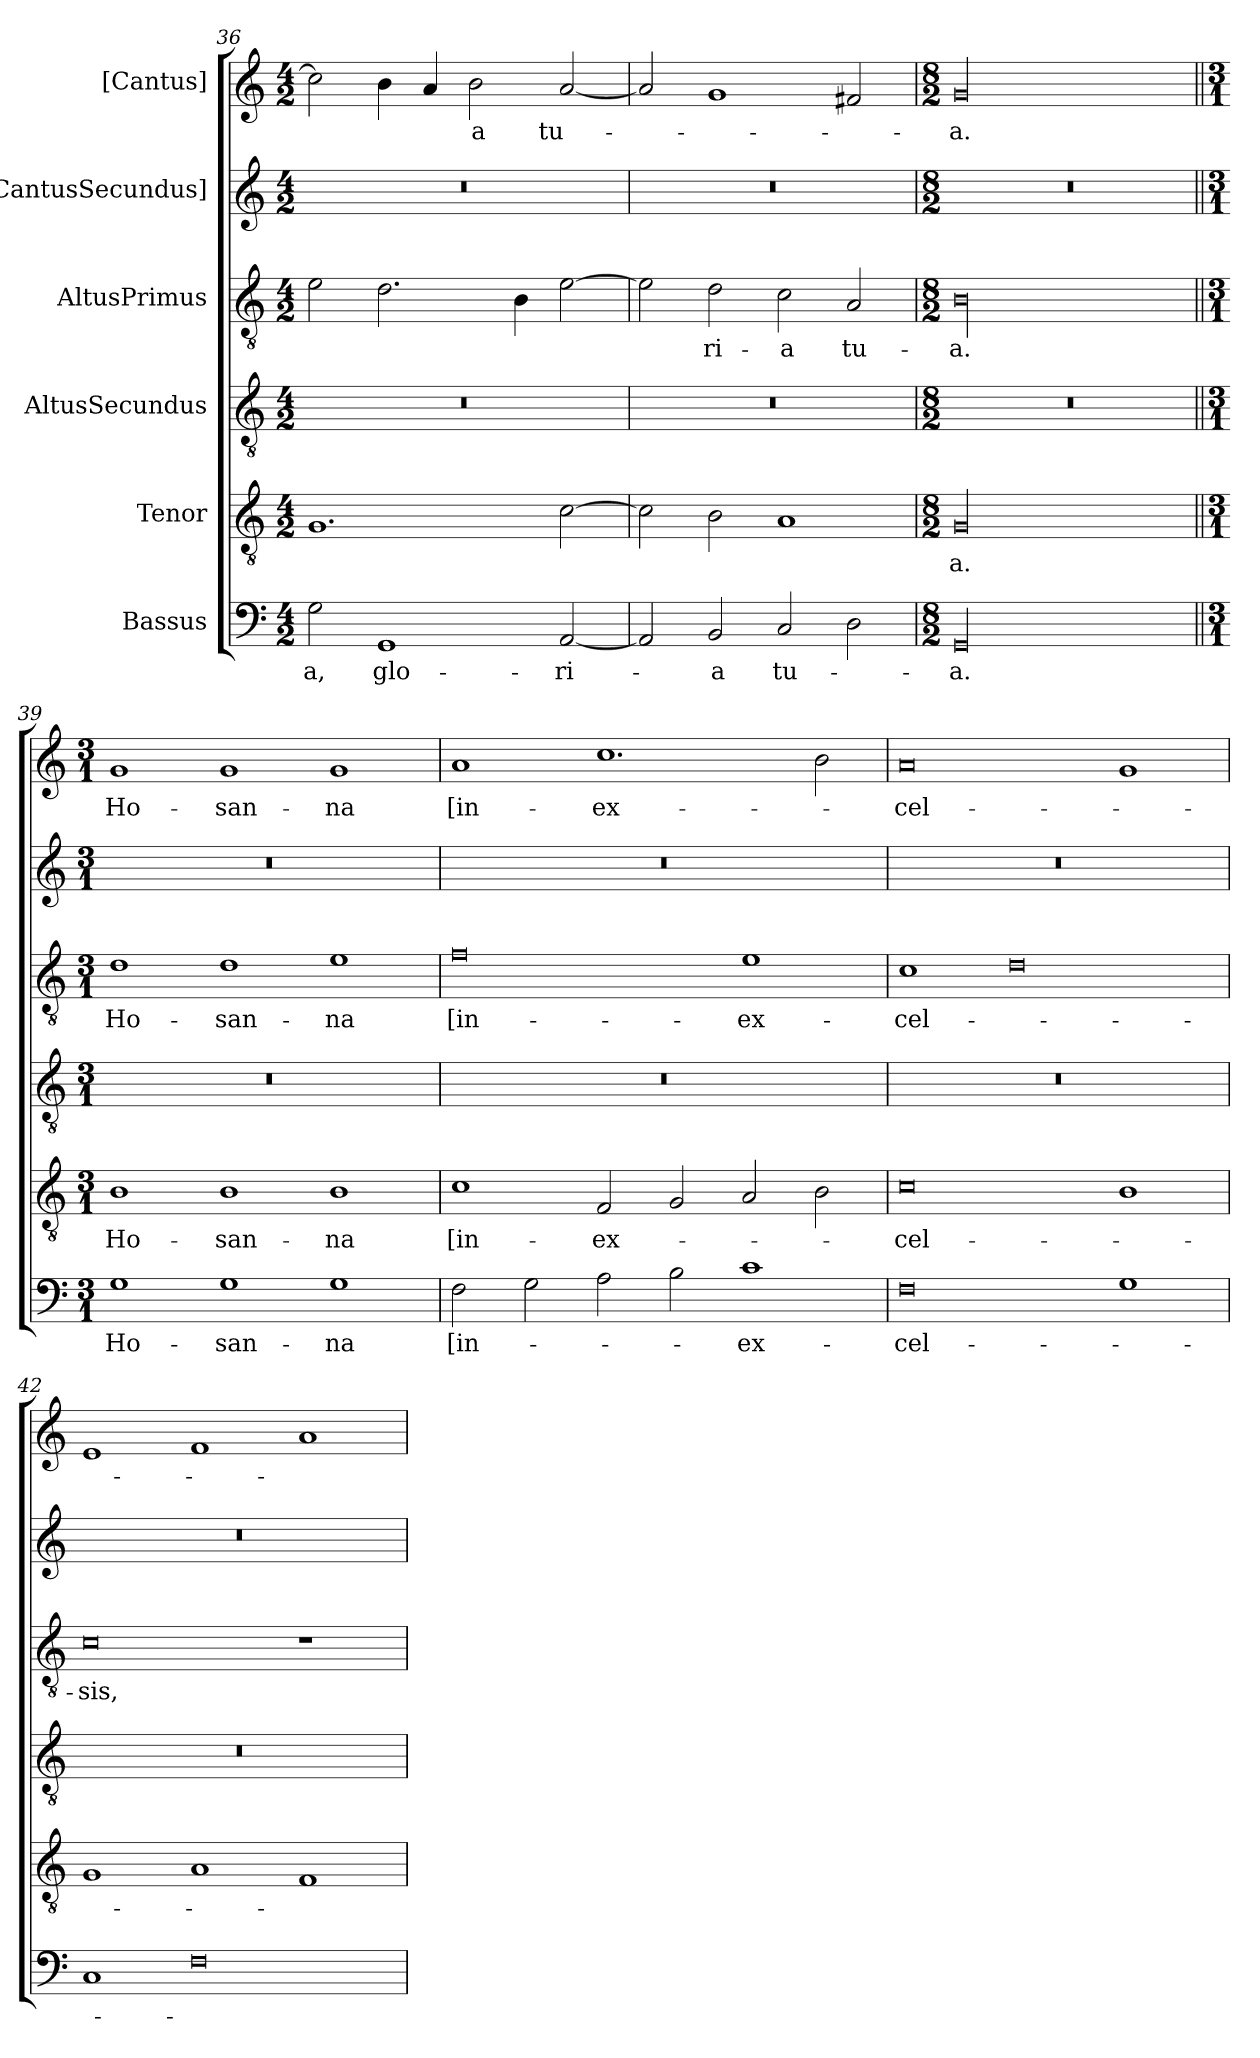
**kern	**text	**kern	**text	**kern	**kern	**text	**kern	**kern	**text
*part6	*part6	*part5	*part5	*part4	*part3	*part3	*part2	*part1	*part1
*staff6	*staff6	*staff5	*staff5	*staff4	*staff3	*staff3	*staff2	*staff1	*staff1
*I"Bassus	*	*I"Tenor	*	*I"AltusSecundus	*I"AltusPrimus	*	*I"[CantusSecundus]	*I"[Cantus]	*
*clefF4	*	*clefGv2	*	*clefGv2	*clefGv2	*	*clefG2	*clefG2	*
*k[]	*	*k[]	*	*k[]	*k[]	*	*k[]	*k[]	*
*M4/2	*	*M4/2	*	*M4/2	*M4/2	*	*M4/2	*M4/2	*
=36	=36	=36	=36	=36	=36	=36	=36	=36	=36
2G\	-a,	1.G/	.	0r	2e\	.	0r	2cc\]	.
1GG/	glo-	.	.	.	2.d\	.	.	4b\	.
.	.	.	.	.	.	.	.	4a/	.
.	.	.	.	.	.	.	.	2b\	-a
.	.	.	.	.	4B\	.	.	.	.
[2AA/	-ri-	[2c\	.	.	[2e\	.	.	[2a/	tu-
=37	=37	=37	=37	=37	=37	=37	=37	=37	=37
2AA/]	.	2c\]	.	0r	2e\]	.	0r	2a/]	.
2BB/	-a	2B\	.	.	2d\	-ri-	.	1g/	.
2C/	tu-	1A/	.	.	2c\	-a	.	.	.
2D\	.	.	.	.	2A/	tu-	.	2f#X/	.
=38	=38	=38	=38	=38	=38	=38	=38	=38	=38
*M8/2	*	*M8/2	*	*M8/2	*M8/2	*	*M8/2	*M8/2	*
00GG/	-a.	00G/	-a.	00r	00B\	-a.	00r	00g/	-a.
=39||	=39||	=39||	=39||	=39||	=39||	=39||	=39||	=39||	=39||
*M3/1	*	*M3/1	*	*M3/1	*M3/1	*	*M3/1	*M3/1	*
!	!	!	!	!LO:N:vis=0	!	!	!LO:N:vis=0	!	!
1G\	Ho-	1B\	Ho-	0.r	1d\	Ho-	0.r	1g/	Ho-
1G\	-san-	1B\	-san-	.	1d\	-san-	.	1g/	-san-
1G\	-na	1B\	-na	.	1e\	-na	.	1g/	-na
=40	=40	=40	=40	=40	=40	=40	=40	=40	=40
!	!	!	!	!LO:N:vis=0	!	!	!LO:N:vis=0	!	!
2F\	[in-	1c\	[in-	0.r	0f\	[in-	0.r	1a/	[in-
2G\	.	.	.	.	.	.	.	.	.
2A\	.	2F/	ex-	.	.	.	.	1.cc\	ex-
2B\	.	2G/	.	.	.	.	.	.	.
1c\	ex-	2A/	.	.	1e\	ex-	.	.	.
.	.	2B\	.	.	.	.	.	2b\	.
=41	=41	=41	=41	=41	=41	=41	=41	=41	=41
!	!	!	!	!LO:N:vis=0	!	!	!LO:N:vis=0	!	!
0F\	-cel-	0c\	-cel-	0.r	1c\	-cel-	0.r	0a/	-cel-
.	.	.	.	.	0d\	.	.	.	.
1G\	.	1B\	.	.	.	.	.	1g/	.
=42	=42	=42	=42	=42	=42	=42	=42	=42	=42
!	!	!	!	!LO:N:vis=0	!	!	!LO:N:vis=0	!	!
1C/	.	1G/	.	0.r	0c\	-sis,	0.r	1e/	.
0F\	.	1A/	.	.	.	.	.	1f/	.
.	.	1F/	.	.	1r	.	.	1a/	.
=	=	=	=	=	=	=	=	=	=
*-	*-	*-	*-	*-	*-	*-	*-	*-	*-
